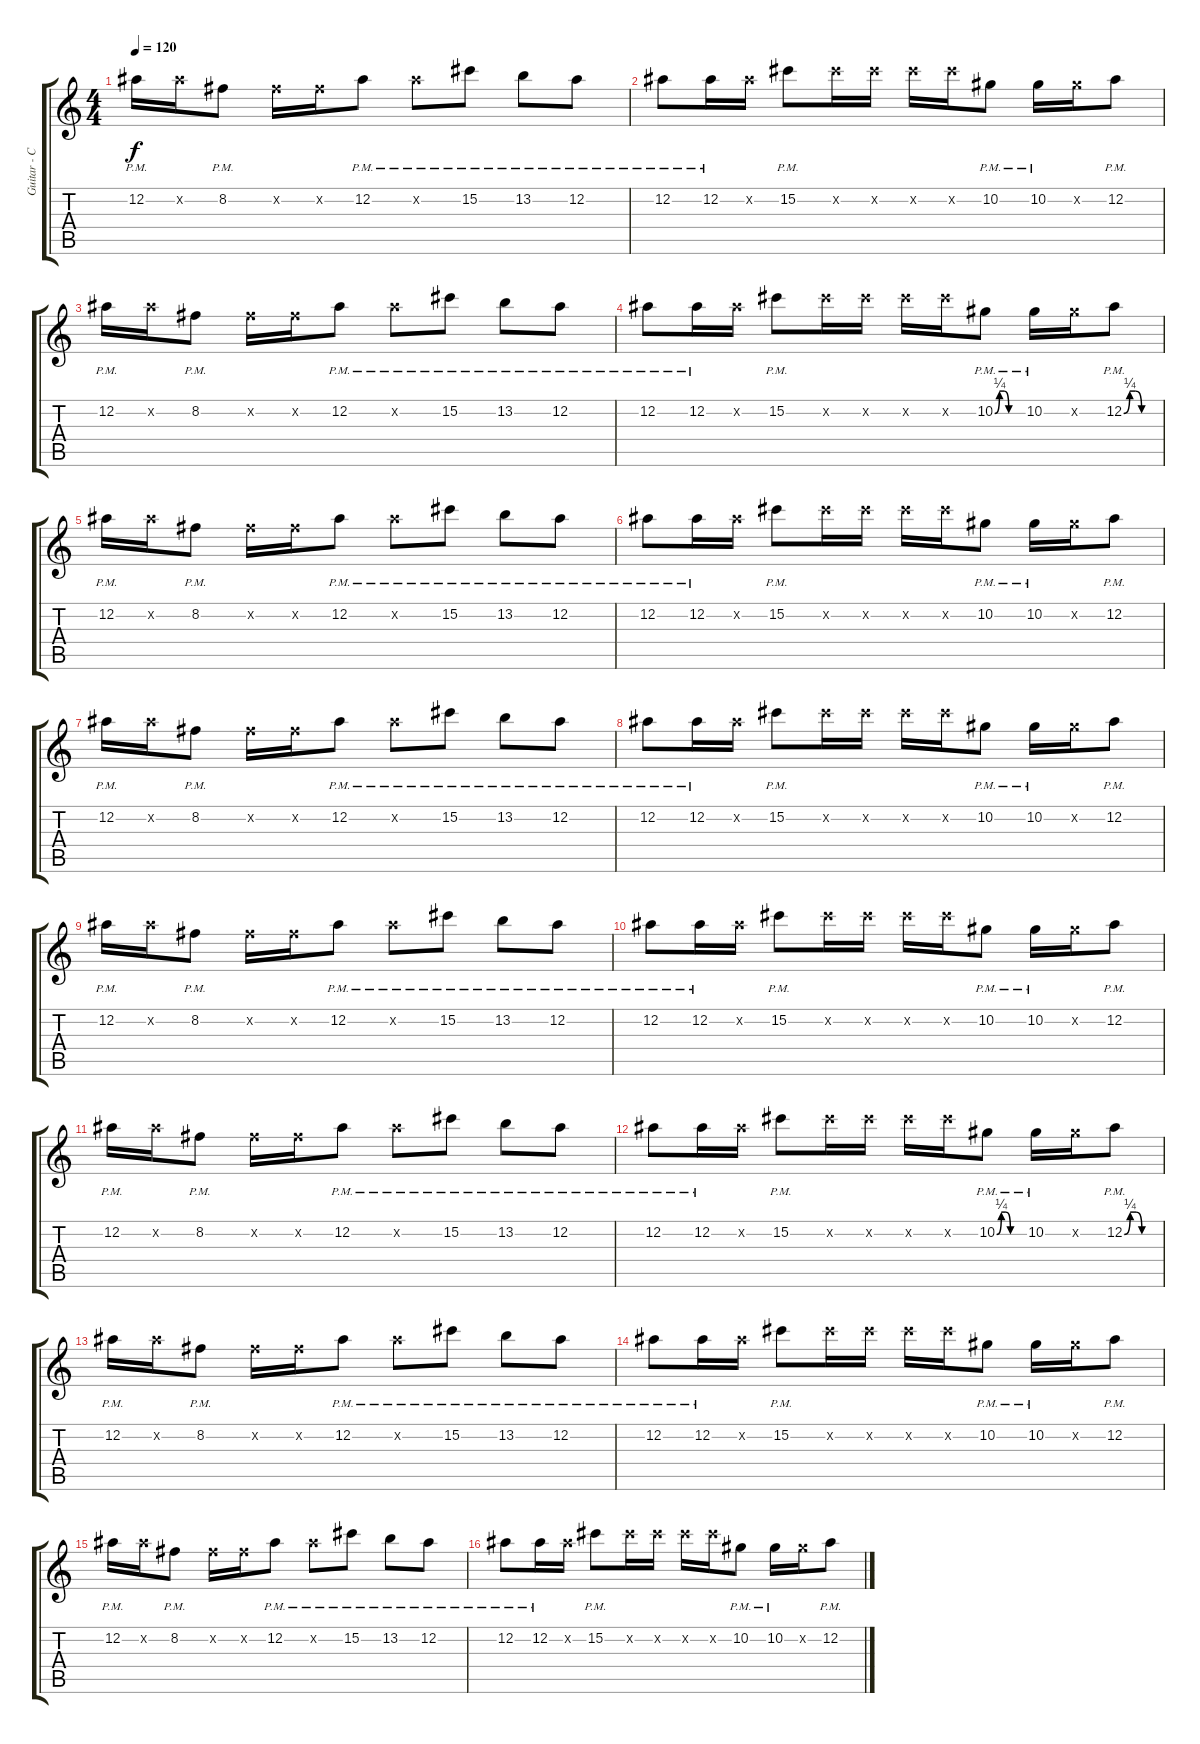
\track ("Guitar - Clean A" "Guitar - C") {instrument electricguitarjazz}
\staff {score tabs}
\tuning (Eb4 Bb3 Gb3 Db3 Ab2 Eb2) {hide}
\ts (4 4)
\tempo 120
\clef g2
\ks c
12.2{pm}.16{dy f} 12.2{x}.16 8.2{pm}.8 8.2{x}.16 8.2{x}.16 12.2{pm}.8 12.2{pm x}.8 15.2{pm}.8 13.2{pm}.8 12.2{pm}.8 |
12.2{pm}.8 12.2{pm}.16 12.2{x}.16 15.2{pm}.8 15.2{x}.16 15.2{x}.16 15.2{x}.16 15.2{x}.16 10.2{pm}.8 10.2{pm}.16 10.2{x}.16 12.2{pm}.8 |
12.2{pm}.16 12.2{x}.16 8.2{pm}.8 8.2{x}.16 8.2{x}.16 12.2{pm}.8 12.2{pm x}.8 15.2{pm}.8 13.2{pm}.8 12.2{pm}.8 |
12.2{pm}.8 12.2{pm}.16 12.2{x}.16 15.2{pm}.8 15.2{x}.16 15.2{x}.16 15.2{x}.16 15.2{x}.16 10.2{be (custom 0 0 10 1 20 1 30 0 60 0) pm}.8 10.2{pm}.16 10.2{x}.16 12.2{be (custom 0 0 10 1 20 1 30 0 60 0) pm}.8 |
12.2{pm}.16 12.2{x}.16 8.2{pm}.8 8.2{x}.16 8.2{x}.16 12.2{pm}.8 12.2{pm x}.8 15.2{pm}.8 13.2{pm}.8 12.2{pm}.8 |
12.2{pm}.8 12.2{pm}.16 12.2{x}.16 15.2{pm}.8 15.2{x}.16 15.2{x}.16 15.2{x}.16 15.2{x}.16 10.2{pm}.8 10.2{pm}.16 10.2{x}.16 12.2{pm}.8 |
12.2{pm}.16 12.2{x}.16 8.2{pm}.8 8.2{x}.16 8.2{x}.16 12.2{pm}.8 12.2{pm x}.8 15.2{pm}.8 13.2{pm}.8 12.2{pm}.8 |
12.2{pm}.8 12.2{pm}.16 12.2{x}.16 15.2{pm}.8 15.2{x}.16 15.2{x}.16 15.2{x}.16 15.2{x}.16 10.2{pm}.8 10.2{pm}.16 10.2{x}.16 12.2{pm}.8 |
12.2{pm}.16 12.2{x}.16 8.2{pm}.8 8.2{x}.16 8.2{x}.16 12.2{pm}.8 12.2{pm x}.8 15.2{pm}.8 13.2{pm}.8 12.2{pm}.8 |
12.2{pm}.8 12.2{pm}.16 12.2{x}.16 15.2{pm}.8 15.2{x}.16 15.2{x}.16 15.2{x}.16 15.2{x}.16 10.2{pm}.8 10.2{pm}.16 10.2{x}.16 12.2{pm}.8 |
12.2{pm}.16 12.2{x}.16 8.2{pm}.8 8.2{x}.16 8.2{x}.16 12.2{pm}.8 12.2{pm x}.8 15.2{pm}.8 13.2{pm}.8 12.2{pm}.8 |
12.2{pm}.8 12.2{pm}.16 12.2{x}.16 15.2{pm}.8 15.2{x}.16 15.2{x}.16 15.2{x}.16 15.2{x}.16 10.2{be (custom 0 0 10 1 20 1 30 0 60 0) pm}.8 10.2{pm}.16 10.2{x}.16 12.2{be (custom 0 0 10 1 20 1 30 0 60 0) pm}.8 |
12.2{pm}.16 12.2{x}.16 8.2{pm}.8 8.2{x}.16 8.2{x}.16 12.2{pm}.8 12.2{pm x}.8 15.2{pm}.8 13.2{pm}.8 12.2{pm}.8 |
12.2{pm}.8 12.2{pm}.16 12.2{x}.16 15.2{pm}.8 15.2{x}.16 15.2{x}.16 15.2{x}.16 15.2{x}.16 10.2{pm}.8 10.2{pm}.16 10.2{x}.16 12.2{pm}.8 |
12.2{pm}.16 12.2{x}.16 8.2{pm}.8 8.2{x}.16 8.2{x}.16 12.2{pm}.8 12.2{pm x}.8 15.2{pm}.8 13.2{pm}.8 12.2{pm}.8 |
12.2{pm}.8 12.2{pm}.16 12.2{x}.16 15.2{pm}.8 15.2{x}.16 15.2{x}.16 15.2{x}.16 15.2{x}.16 10.2{pm}.8 10.2{pm}.16 10.2{x}.16 12.2{pm}.8
